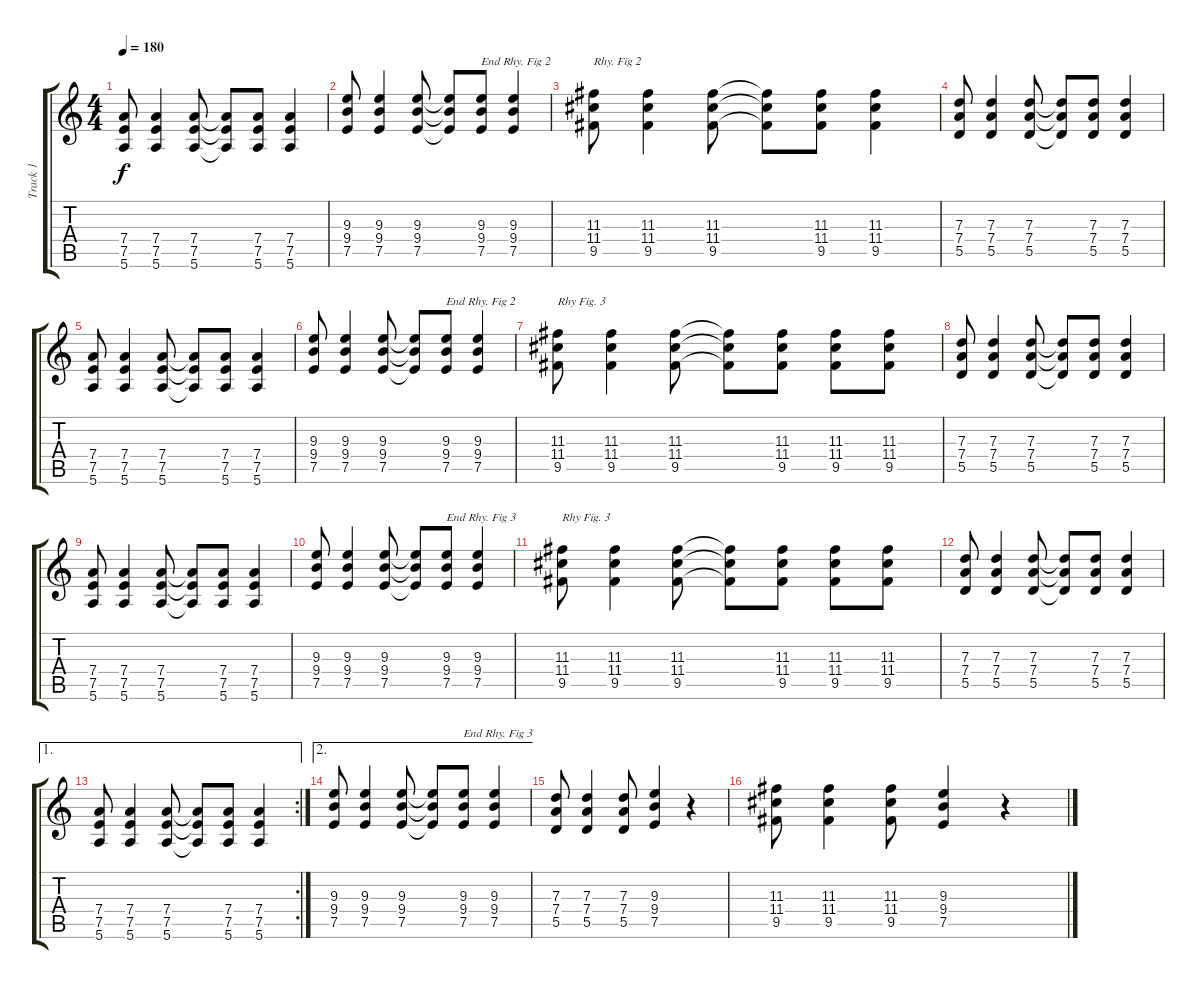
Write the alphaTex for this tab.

\track ("Track 1" "Track 1") {instrument distortionguitar}
\staff {score tabs}
\tuning (E4 B3 G3 D3 A2 E2) {hide}
\ts (4 4)
\tempo 180
\clef g2
\ks c
(7.4 7.5 5.6).8{dy f} (7.4 7.5 5.6).4 (7.4 7.5 5.6).8 (7.4{t} 7.5{t} 5.6{t}).8 (7.4 7.5 5.6).8 (7.4 7.5 5.6).4 |
(9.3 9.4 7.5).8 (9.3 9.4 7.5).4 (9.3 9.4 7.5).8 (9.3{t} 9.4{t} 7.5{t}).8 (9.3 9.4 7.5).8{txt "End Rhy. Fig 2"} (9.3 9.4 7.5).4 |
(11.3 11.4 9.5).8{txt "Rhy. Fig 2"} (11.3 11.4 9.5).4 (11.3 11.4 9.5).8 (11.3{t} 11.4{t} 9.5{t}).8 (11.3 11.4 9.5).8 (11.3 11.4 9.5).4 |
(7.3 7.4 5.5).8 (7.3 7.4 5.5).4 (7.3 7.4 5.5).8 (7.3{t} 7.4{t} 5.5{t}).8 (7.3 7.4 5.5).8 (7.3 7.4 5.5).4 |
(7.4 7.5 5.6).8 (7.4 7.5 5.6).4 (7.4 7.5 5.6).8 (7.4{t} 7.5{t} 5.6{t}).8 (7.4 7.5 5.6).8 (7.4 7.5 5.6).4 |
(9.3 9.4 7.5).8 (9.3 9.4 7.5).4 (9.3 9.4 7.5).8 (9.3{t} 9.4{t} 7.5{t}).8 (9.3 9.4 7.5).8{txt "End Rhy. Fig 2"} (9.3 9.4 7.5).4 |
(11.3 11.4 9.5).8{txt "Rhy Fig. 3"} (11.3 11.4 9.5).4 (11.3 11.4 9.5).8 (11.3{t} 11.4{t} 9.5{t}).8 (11.3 11.4 9.5).8 (11.3 11.4 9.5).8 (11.3 11.4 9.5).8 |
(7.3 7.4 5.5).8 (7.3 7.4 5.5).4 (7.3 7.4 5.5).8 (7.3{t} 7.4{t} 5.5{t}).8 (7.3 7.4 5.5).8 (7.3 7.4 5.5).4 |
(7.4 7.5 5.6).8 (7.4 7.5 5.6).4 (7.4 7.5 5.6).8 (7.4{t} 7.5{t} 5.6{t}).8 (7.4 7.5 5.6).8 (7.4 7.5 5.6).4 |
(9.3 9.4 7.5).8 (9.3 9.4 7.5).4 (9.3 9.4 7.5).8 (9.3{t} 9.4{t} 7.5{t}).8 (9.3 9.4 7.5).8{txt "End Rhy. Fig 3"} (9.3 9.4 7.5).4 |
(11.3 11.4 9.5).8{txt "Rhy Fig. 3"} (11.3 11.4 9.5).4 (11.3 11.4 9.5).8 (11.3{t} 11.4{t} 9.5{t}).8 (11.3 11.4 9.5).8 (11.3 11.4 9.5).8 (11.3 11.4 9.5).8 |
(7.3 7.4 5.5).8 (7.3 7.4 5.5).4 (7.3 7.4 5.5).8 (7.3{t} 7.4{t} 5.5{t}).8 (7.3 7.4 5.5).8 (7.3 7.4 5.5).4 |
\ae 1
\rc 2
(7.4 7.5 5.6).8 (7.4 7.5 5.6).4 (7.4 7.5 5.6).8 (7.4{t} 7.5{t} 5.6{t}).8 (7.4 7.5 5.6).8 (7.4 7.5 5.6).4 |
\ae 2
(9.3 9.4 7.5).8 (9.3 9.4 7.5).4 (9.3 9.4 7.5).8 (9.3{t} 9.4{t} 7.5{t}).8 (9.3 9.4 7.5).8{txt "End Rhy. Fig 3"} (9.3 9.4 7.5).4 |
(7.3 7.4 5.5).8 (7.3 7.4 5.5).4 (7.3 7.4 5.5).8 (9.3 9.4 7.5).4 r.4 |
(11.3 11.4 9.5).8 (11.3 11.4 9.5).4 (11.3 11.4 9.5).8 (9.3 9.4 7.5).4 r.4
